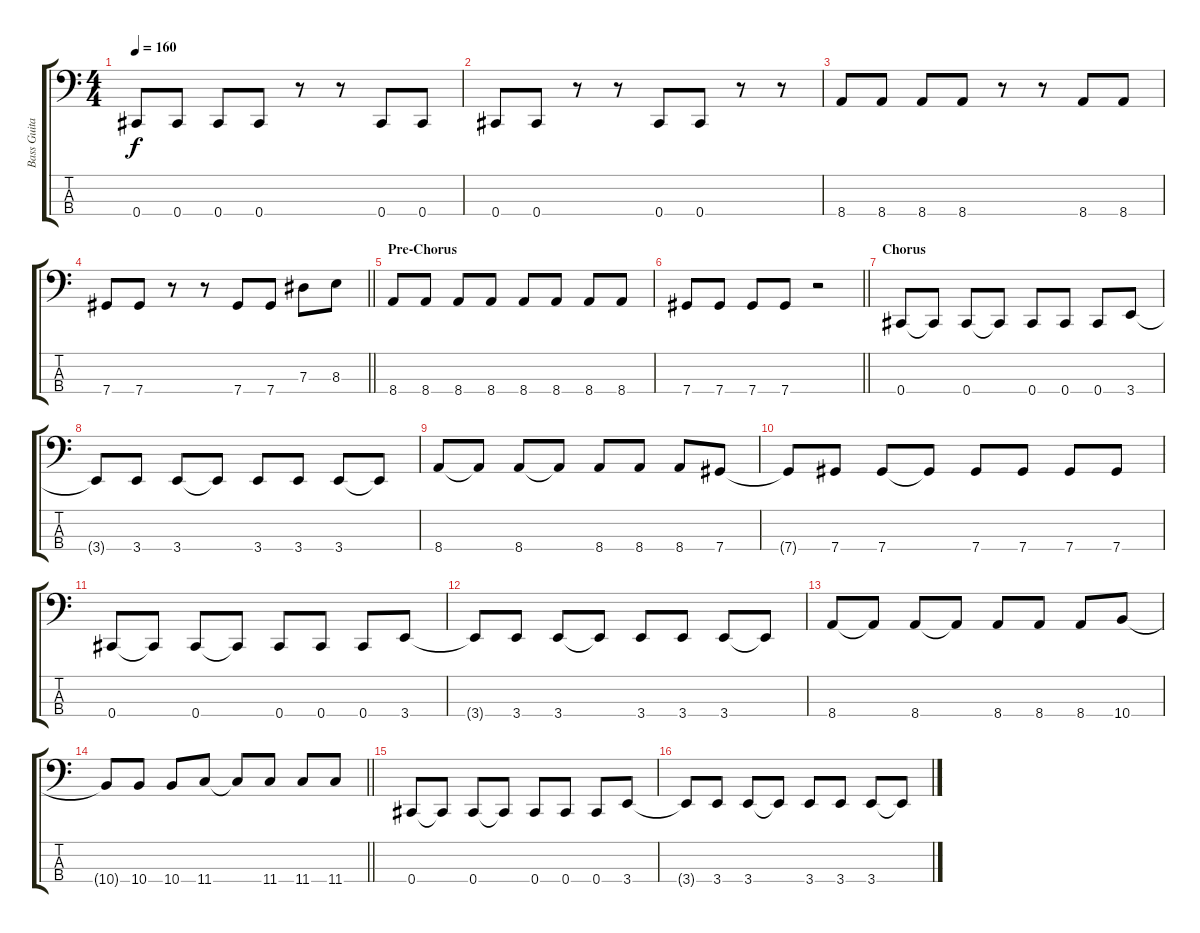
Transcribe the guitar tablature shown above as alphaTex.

\track ("Bass Guitar" "Bass Guita") {instrument electricbassfinger}
\staff {score tabs}
\tuning (Gb2 Db2 Ab1 Db1) {hide}
\ts (4 4)
\tempo 160
\clef f4
\ks c
0.4.8{dy f} 0.4.8 0.4.8 0.4.8 r.8 r.8 0.4.8 0.4.8 |
0.4.8 0.4.8 r.8 r.8 0.4.8 0.4.8 r.8 r.8 |
8.4.8 8.4.8 8.4.8 8.4.8 r.8 r.8 8.4.8 8.4.8 |
\barLineRight lightlight
7.4.8 7.4.8 r.8 r.8 7.4.8 7.4.8 7.3.8 8.3.8 |
\section ("" "Pre-Chorus")
8.4.8 8.4.8 8.4.8 8.4.8 8.4.8 8.4.8 8.4.8 8.4.8 |
\barLineRight lightlight
7.4.8 7.4.8 7.4.8 7.4.8 r.2 |
\section ("" "Chorus")
0.4.8 0.4{t}.8 0.4.8 0.4{t}.8 0.4.8 0.4.8 0.4.8 3.4.8 |
3.4{t}.8 3.4.8 3.4.8 3.4{t}.8 3.4.8 3.4.8 3.4.8 3.4{t}.8 |
8.4.8 8.4{t}.8 8.4.8 8.4{t}.8 8.4.8 8.4.8 8.4.8 7.4.8 |
7.4{t}.8 7.4.8 7.4.8 7.4{t}.8 7.4.8 7.4.8 7.4.8 7.4.8 |
0.4.8 0.4{t}.8 0.4.8 0.4{t}.8 0.4.8 0.4.8 0.4.8 3.4.8 |
3.4{t}.8 3.4.8 3.4.8 3.4{t}.8 3.4.8 3.4.8 3.4.8 3.4{t}.8 |
8.4.8 8.4{t}.8 8.4.8 8.4{t}.8 8.4.8 8.4.8 8.4.8 10.4.8 |
\barLineRight lightlight
10.4{t}.8 10.4.8 10.4.8 11.4.8 11.4{t}.8 11.4.8 11.4.8 11.4.8 |
0.4.8 0.4{t}.8 0.4.8 0.4{t}.8 0.4.8 0.4.8 0.4.8 3.4.8 |
3.4{t}.8 3.4.8 3.4.8 3.4{t}.8 3.4.8 3.4.8 3.4.8 3.4{t}.8
